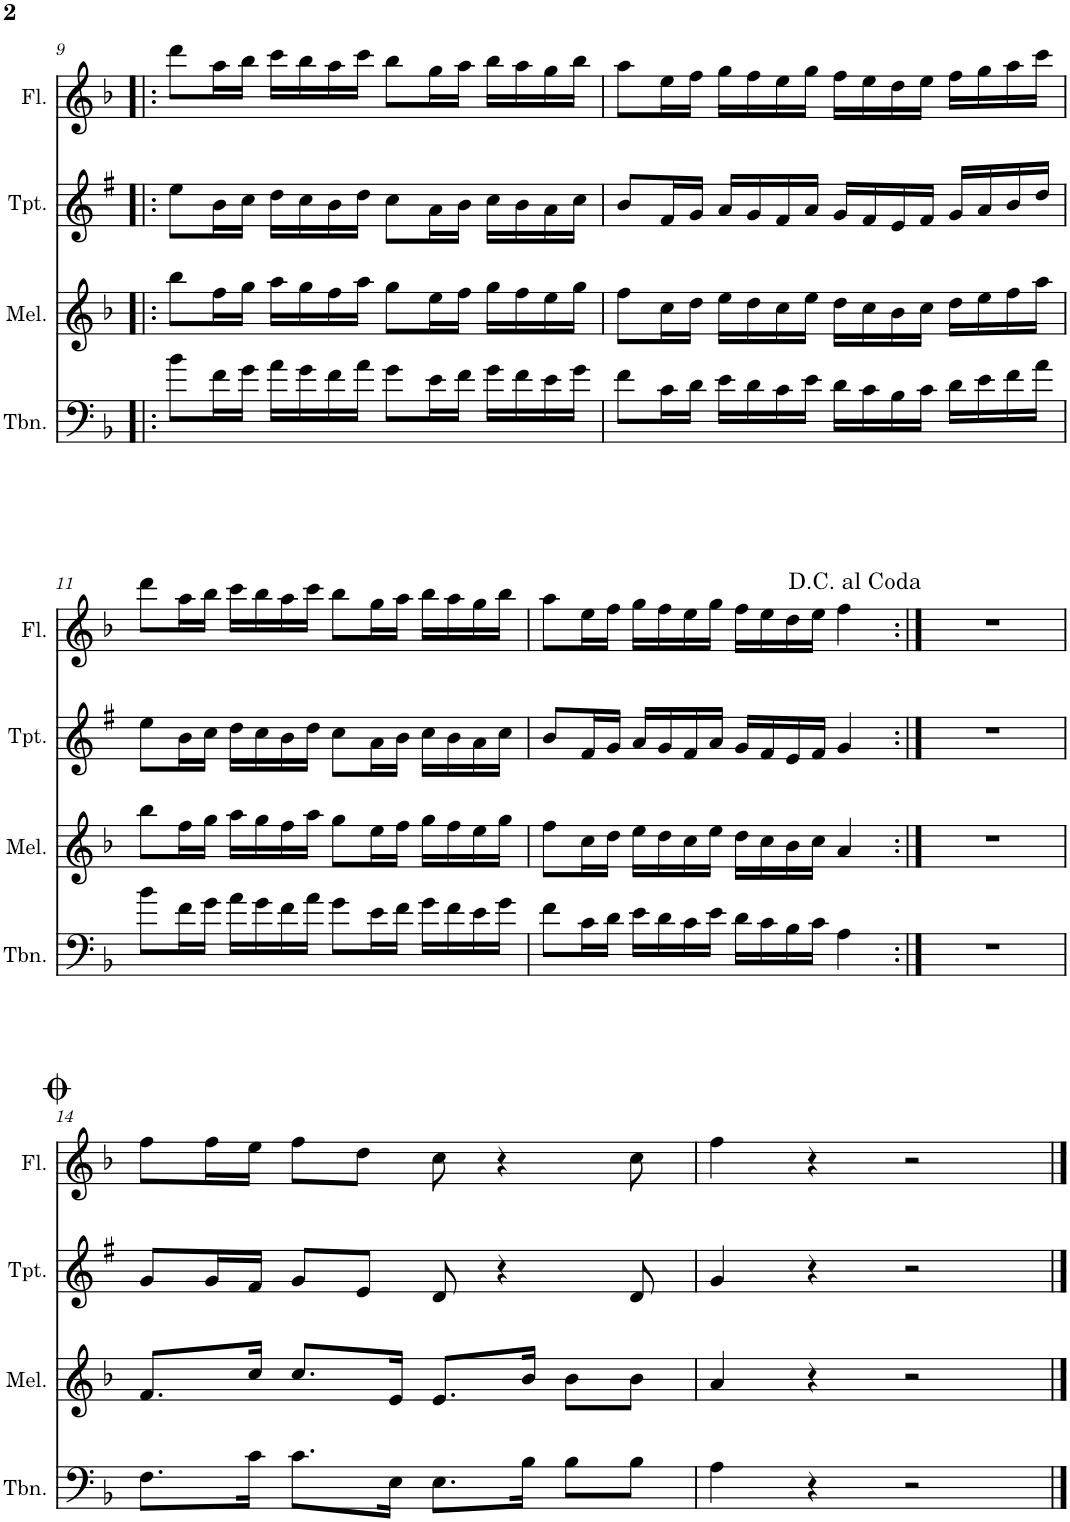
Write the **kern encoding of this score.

**kern	**kern	**kern	**kern
*part4	*part3	*part2	*part1
*staff4	*staff3	*staff2	*staff1
*I"Trombone	*I"Melodica	*I"Trumpet	*I"Flute
*I'Tbn.	*I'Mel.	*I'Tpt.	*I'Fl.
!!LO:PB:g=z
*clefF4	*clefG2	*clefG2	*clefG2
*	*	*Trd1c2	*
*k[b-]	*k[b-]	*k[f#]	*k[b-]
*M4/4	*M4/4	*M4/4	*M4/4
=9!|:	=9!|:	=9!|:	=9!|:
8b-\L	8bb-\L	8ee\L	8ddd\L
16f\L	16ff\L	16b\L	16aa\L
16g\JJ	16gg\JJ	16cc\JJ	16bb-\JJ
16a\LL	16aa\LL	16dd\LL	16ccc\LL
16g\	16gg\	16cc\	16bb-\
16f\	16ff\	16b\	16aa\
16a\JJ	16aa\JJ	16dd\JJ	16ccc\JJ
8g\L	8gg\L	8cc\L	8bb-\L
16e\L	16ee\L	16a\L	16gg\L
16f\JJ	16ff\JJ	16b\JJ	16aa\JJ
16g\LL	16gg\LL	16cc\LL	16bb-\LL
16f\	16ff\	16b\	16aa\
16e\	16ee\	16a\	16gg\
16g\JJ	16gg\JJ	16cc\JJ	16bb-\JJ
=10	=10	=10	=10
8f\L	8ff\L	8b/L	8aa\L
16c\L	16cc\L	16f#/L	16ee\L
16d\JJ	16dd\JJ	16g/JJ	16ff\JJ
16e\LL	16ee\LL	16a/LL	16gg\LL
16d\	16dd\	16g/	16ff\
16c\	16cc\	16f#/	16ee\
16e\JJ	16ee\JJ	16a/JJ	16gg\JJ
16d\LL	16dd\LL	16g/LL	16ff\LL
16c\	16cc\	16f#/	16ee\
16B-\	16b-\	16e/	16dd\
16c\JJ	16cc\JJ	16f#/JJ	16ee\JJ
16d\LL	16dd\LL	16g/LL	16ff\LL
16e\	16ee\	16a/	16gg\
16f\	16ff\	16b/	16aa\
16a\JJ	16aa\JJ	16dd/JJ	16ccc\JJ
!!LO:LB:g=z
=11	=11	=11	=11
8b-\L	8bb-\L	8ee\L	8ddd\L
16f\L	16ff\L	16b\L	16aa\L
16g\JJ	16gg\JJ	16cc\JJ	16bb-\JJ
16a\LL	16aa\LL	16dd\LL	16ccc\LL
16g\	16gg\	16cc\	16bb-\
16f\	16ff\	16b\	16aa\
16a\JJ	16aa\JJ	16dd\JJ	16ccc\JJ
8g\L	8gg\L	8cc\L	8bb-\L
16e\L	16ee\L	16a\L	16gg\L
16f\JJ	16ff\JJ	16b\JJ	16aa\JJ
16g\LL	16gg\LL	16cc\LL	16bb-\LL
16f\	16ff\	16b\	16aa\
16e\	16ee\	16a\	16gg\
16g\JJ	16gg\JJ	16cc\JJ	16bb-\JJ
=12	=12	=12	=12
8f\L	8ff\L	8b/L	8aa\L
16c\L	16cc\L	16f#/L	16ee\L
16d\JJ	16dd\JJ	16g/JJ	16ff\JJ
16e\LL	16ee\LL	16a/LL	16gg\LL
16d\	16dd\	16g/	16ff\
16c\	16cc\	16f#/	16ee\
16e\JJ	16ee\JJ	16a/JJ	16gg\JJ
16d\LL	16dd\LL	16g/LL	16ff\LL
16c\	16cc\	16f#/	16ee\
16B-\	16b-\	16e/	16dd\
16c\JJ	16cc\JJ	16f#/JJ	16ee\JJ
4A\	4a/	4g/	4ff\
=13:|!	=13:|!	=13:|!	=13:|!
1r	1r	1r	1r
!!LO:LB:g=z
=14	=14	=14	=14
8.F\L	8.f/L	8g/L	8ff\L
.	.	16g/L	16ff\L
16c\Jk	16cc/Jk	16f#/JJ	16ee\JJ
8.c\L	8.cc/L	8g/L	8ff\L
.	.	8e/J	8dd\J
16E\Jk	16e/Jk	.	.
8.E\L	8.e/L	8d/	8cc\
.	.	4r	4r
16B-\Jk	16b-/Jk	.	.
8B-\L	8b-\L	.	.
8B-\J	8b-\J	8d/	8cc\
=15	=15	=15	=15
4A\	4a/	4g/	4ff\
4r	4r	4r	4r
2r	2r	2r	2r
==	==	==	==
*-	*-	*-	*-
